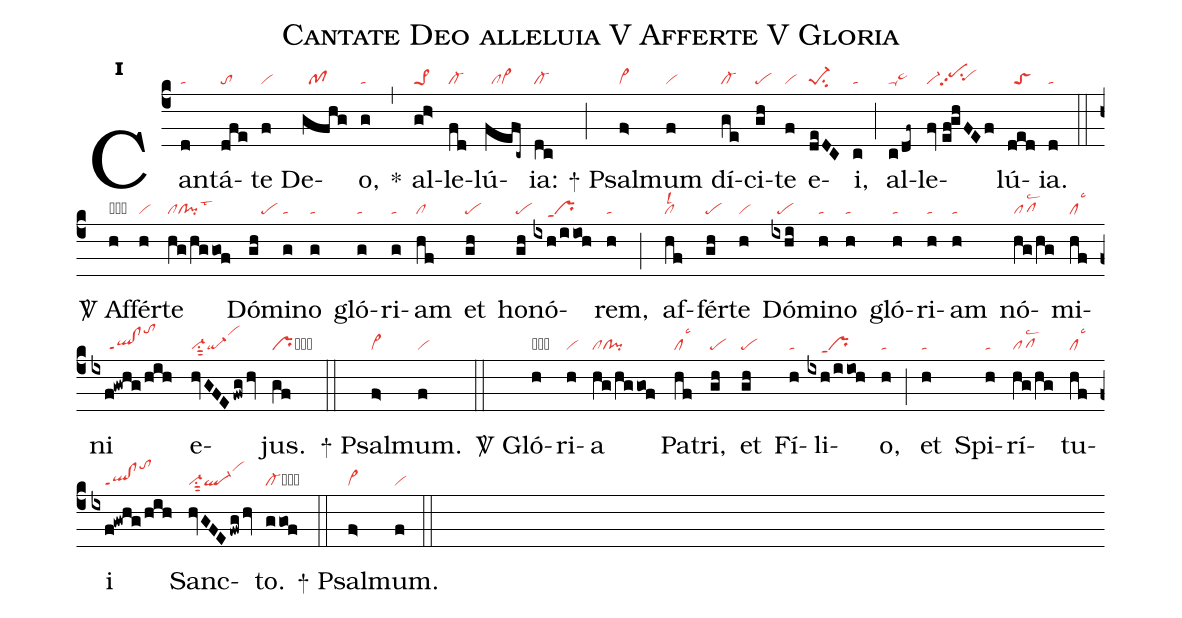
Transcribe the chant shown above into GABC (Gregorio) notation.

name:Cantate Deo alleluia V Afferte V Gloria;
office-part:re;
mode:1;
nabc-lines:1;
%%
initial-style: 1;
name:Cantate Deo alleluia;
mode: 1;
office-part: Responsorium;
annotation: Resp.;
annotation: i;
nabc-lines:1;
%%
(c4) Can(d|ta)tá(dfe|to)te(f|vi) De(gfhg|//pf)o,(g|ta) <sp>*</sp>(,) al(gh>|pe>1)le(fd|cl-)lú(fefc~|//clvi>)ia:(dc|cl-) (;)

<sp>+</sp> Psal(f>|vi>)mum(f|vi) dí(ge|cl-)ci(gh|pe)te(f|vi) e(deDC|pe-1su2)i,(c|ta) (;) al(c/df~|ta-ta>hh)le(fv//ef@ghFEf|vi-pehipp2su2`vihh)lú(ded|//toS)ia.(d|ta) (::)

<sp>V/</sp> Af(h|obvi)fér(h|vi)te(hg/hggof|clcl!pilst3) Dó(gh|////pe)mi(g|ta)no(g|ta) gló(g|ta)ri(g|ta)am(hf|cl) et(gh|pe) ho(gh|pe)nó(ixh/iioh|////prppt1)rem,(h|ta) (;) af(hf|cllsl2)fér(gh|pe)te(h|vi) Dó(ixhi|//pe)mi(h|ta)no(h|ta) gló(h|ta)ri(h|ta)am(h|ta) nó(hg/hg|pflsc2)mi(hf|cllsc3)ni(ixf!gwhg/hih|/////ql!clppt1tohm) e(hvGFE/fwg/hv|vi-su1sut2qi-vihl)jus.(gf|prcb) (::)

<sp>+</sp> Psal(f>|vi>)mum.(f|vi) (::)

<sp>V/</sp> Gló(h|obvi)ri(h|vi)a(hg/hggof|clcl!pi) Pa(hf|cllsc3)tri,(gh|pe) et(gh|pe) Fí(h|ta)li(ixh/iioh|////prppt1)o,(h|ta) (;) et(h|ta) Spi(h|ta)rí(hg/hg|pflsc2)tu(hf|cllsc3)i(ixf!gwhg/hih|////ql!clppt1tohm) Sanc(hvGFE/fwg/hv|vi-su1sut2ql-vihl)to.(ggof|cl-cb) (::)

<sp>+</sp> Psal(f>|vi>)mum.(f|vi) (::)
